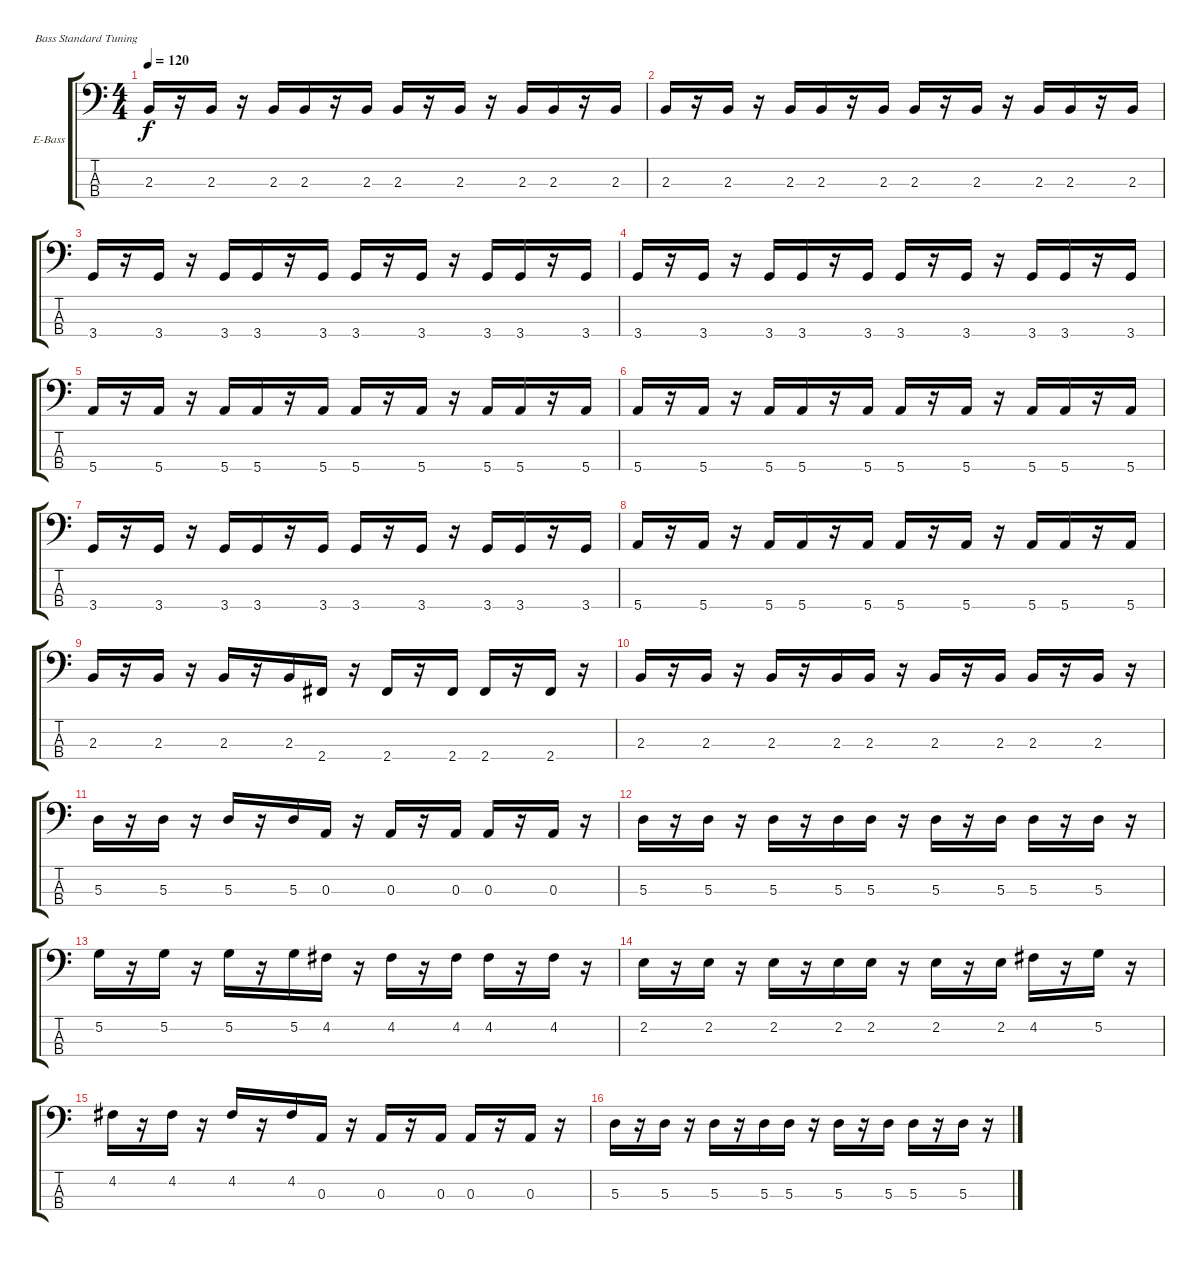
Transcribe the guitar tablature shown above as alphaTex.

\defaultSystemsLayout 4
\bracketExtendMode groupsimilarinstruments
\firstSystemTrackNameOrientation horizontal
\otherSystemsTrackNameOrientation horizontal
\track ("Electric Bass" "E-Bass") {instrument electricbassfinger}
\staff {score tabs}
\tuning (G2 D2 A1 E1)
\ts (4 4)
\tempo 120
\clef f4
\ks c
2.3.16{dy f} r.16 2.3.16 r.16 2.3.16 2.3.16 r.16 2.3.16 2.3.16 r.16 2.3.16 r.16 2.3.16 2.3.16 r.16 2.3.16 |
2.3.16 r.16 2.3.16 r.16 2.3.16 2.3.16 r.16 2.3.16 2.3.16 r.16 2.3.16 r.16 2.3.16 2.3.16 r.16 2.3.16 |
3.4.16 r.16 3.4.16 r.16 3.4.16 3.4.16 r.16 3.4.16 3.4.16 r.16 3.4.16 r.16 3.4.16 3.4.16 r.16 3.4.16 |
3.4.16 r.16 3.4.16 r.16 3.4.16 3.4.16 r.16 3.4.16 3.4.16 r.16 3.4.16 r.16 3.4.16 3.4.16 r.16 3.4.16 |
5.4.16 r.16 5.4.16 r.16 5.4.16 5.4.16 r.16 5.4.16 5.4.16 r.16 5.4.16 r.16 5.4.16 5.4.16 r.16 5.4.16 |
5.4.16 r.16 5.4.16 r.16 5.4.16 5.4.16 r.16 5.4.16 5.4.16 r.16 5.4.16 r.16 5.4.16 5.4.16 r.16 5.4.16 |
3.4.16 r.16 3.4.16 r.16 3.4.16 3.4.16 r.16 3.4.16 3.4.16 r.16 3.4.16 r.16 3.4.16 3.4.16 r.16 3.4.16 |
5.4.16 r.16 5.4.16 r.16 5.4.16 5.4.16 r.16 5.4.16 5.4.16 r.16 5.4.16 r.16 5.4.16 5.4.16 r.16 5.4.16 |
2.3.16 r.16 2.3.16 r.16 2.3.16 r.16 2.3.16 2.4.16 r.16 2.4.16 r.16 2.4.16 2.4.16 r.16 2.4.16 r.16 |
2.3.16 r.16 2.3.16 r.16 2.3.16 r.16 2.3.16 2.3.16 r.16 2.3.16 r.16 2.3.16 2.3.16 r.16 2.3.16 r.16 |
5.3.16 r.16 5.3.16 r.16 5.3.16 r.16 5.3.16 0.3.16 r.16 0.3.16 r.16 0.3.16 0.3.16 r.16 0.3.16 r.16 |
5.3.16 r.16 5.3.16 r.16 5.3.16 r.16 5.3.16 5.3.16 r.16 5.3.16 r.16 5.3.16 5.3.16 r.16 5.3.16 r.16 |
5.2.16 r.16 5.2.16 r.16 5.2.16 r.16 5.2.16 4.2.16 r.16 4.2.16 r.16 4.2.16 4.2.16 r.16 4.2.16 r.16 |
2.2.16 r.16 2.2.16 r.16 2.2.16 r.16 2.2.16 2.2.16 r.16 2.2.16 r.16 2.2.16 4.2.16 r.16 5.2.16 r.16 |
4.2.16 r.16 4.2.16 r.16 4.2.16 r.16 4.2.16 0.3.16 r.16 0.3.16 r.16 0.3.16 0.3.16 r.16 0.3.16 r.16 |
5.3.16 r.16 5.3.16 r.16 5.3.16 r.16 5.3.16 5.3.16 r.16 5.3.16 r.16 5.3.16 5.3.16 r.16 5.3.16 r.16
